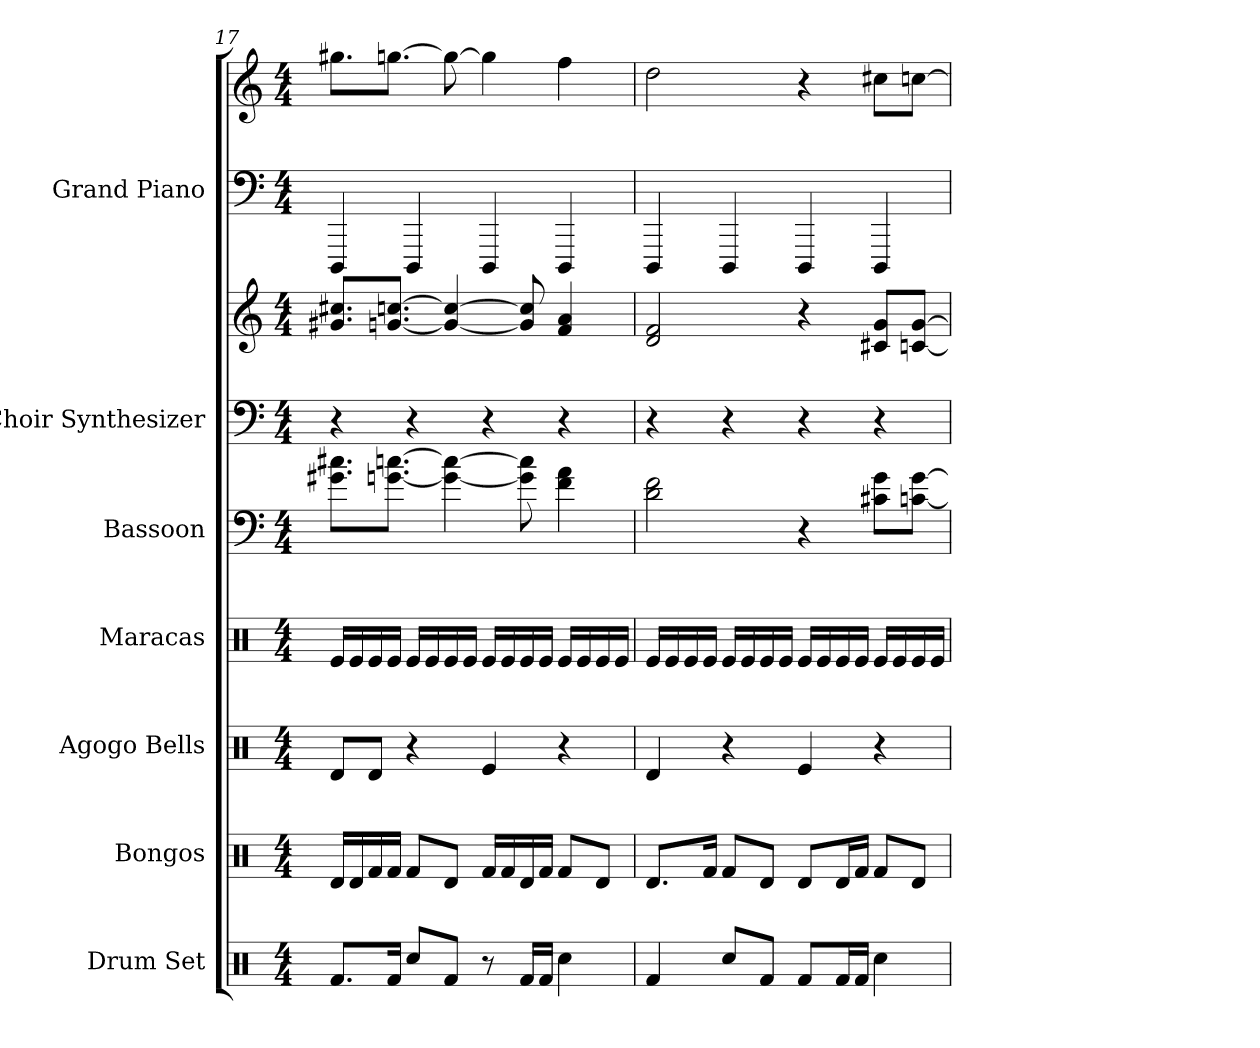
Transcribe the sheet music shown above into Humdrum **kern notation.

**kern	**kern	**kern	**kern	**kern	**kern	**kern	**kern	**kern
*part7	*part6	*part5	*part4	*part3	*part2	*part2	*part1	*part1
*staff9	*staff8	*staff7	*staff6	*staff5	*staff4	*staff3	*staff2	*staff1
*I"Drum Set	*I"Bongos	*I"Agogo Bells	*I"Maracas	*I"Bassoon	*I"Choir Synthesizer	*	*I"Grand Piano	*
*I'Drums	*I'Bongo	*I'Ago.	*I'Mrcs	*I'Bsn.	*I'Synth.	*	*I'Pno.	*
*clefX	*clefX	*clefX	*clefX	*clefF4	*clefF4	*clefG2	*clefF4	*clefG2
*k[]	*k[]	*k[]	*k[]	*k[]	*k[]	*k[]	*k[]	*k[]
*M4/4	*M4/4	*M4/4	*M4/4	*M4/4	*M4/4	*M4/4	*M4/4	*M4/4
=17	=17	=17	=17	=17	=17	=17	=17	=17
8.RfL	16RdLL	8RdL	16ReLL	8.g#X 8.cc#XL	4r	8.g#X 8.cc#XL	4DDD	8.gg#XL
.	16Rd	.	16Re	.	.	.	.	.
.	16Rf	8RdJ	16Re	.	.	.	.	.
16RfJk	16RfJJ	.	16ReJJ	[8.gn [8.ccnJ	.	[8.gn [8.ccnJ	.	[8.ggnJ
8RccL	8RfL	4r	16ReLL	.	4r	.	4DDD	.
.	.	.	16Re	.	.	.	.	.
8RfJ	8RdJ	.	16Re	4g_ 4cc_	.	4g_ 4cc_	.	8gg_
.	.	.	16ReJJ	.	.	.	.	.
8r	16RfLL	4Re	16ReLL	.	4r	.	4DDD	4gg]
.	16Rf	.	16Re	.	.	.	.	.
16RfLL	16Rd	.	16Re	8g] 8cc]	.	8g] 8cc]	.	.
16RfJJ	16RfJJ	.	16ReJJ	.	.	.	.	.
4Rcc	8RfL	4r	16ReLL	4a 4f	4r	4a 4f	4DDD	4ff
.	.	.	16Re	.	.	.	.	.
.	8RdJ	.	16Re	.	.	.	.	.
.	.	.	16ReJJ	.	.	.	.	.
=18	=18	=18	=18	=18	=18	=18	=18	=18
4Rf	8.RdL	4Rd	16ReLL	2d 2f	4r	2d 2f	4DDD	2dd
.	.	.	16Re	.	.	.	.	.
.	.	.	16Re	.	.	.	.	.
.	16RfJk	.	16ReJJ	.	.	.	.	.
8RccL	8RfL	4r	16ReLL	.	4r	.	4DDD	.
.	.	.	16Re	.	.	.	.	.
8RfJ	8RdJ	.	16Re	.	.	.	.	.
.	.	.	16ReJJ	.	.	.	.	.
8RfL	8RdL	4Re	16ReLL	4r	4r	4r	4DDD	4r
.	.	.	16Re	.	.	.	.	.
16RfL	16RdL	.	16Re	.	.	.	.	.
16RfJJ	16RfJJ	.	16ReJJ	.	.	.	.	.
4Rcc	8RfL	4r	16ReLL	8c#X 8gL	4r	8c#X 8gL	4DDD	8cc#XL
.	.	.	16Re	.	.	.	.	.
.	8RdJ	.	16Re	[8cn [8gJ	.	[8cn [8gJ	.	[8ccnJ
.	.	.	16ReJJ	.	.	.	.	.
=	=	=	=	=	=	=	=	=
*-	*-	*-	*-	*-	*-	*-	*-	*-
